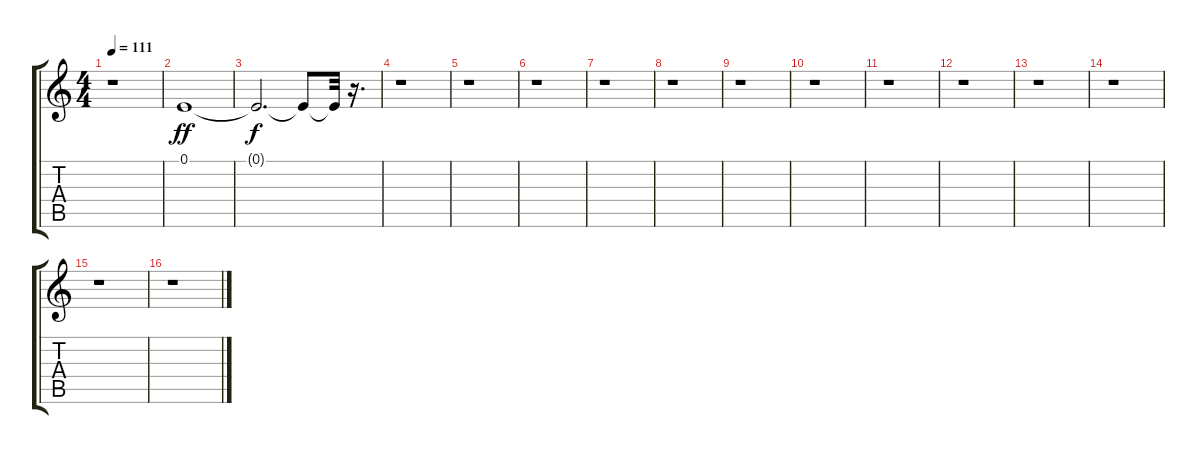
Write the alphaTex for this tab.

\track "" {instrument synthstrings1}
\staff {score tabs}
\tuning (E4 B3 G3 D3 A2 E2) {hide}
\ts (4 4)
\tempo 111
\clef g2
\ks c
r.1{dy f} |
0.1.1{dy ff} |
0.1{t}.2{d dy f} 0.1{t}.8 0.1{t}.32 r.16{d} |
r.1 |
r.1 |
r.1 |
r.1 |
r.1 |
r.1 |
r.1 |
r.1 |
r.1 |
r.1 |
r.1 |
r.1 |
r.1
